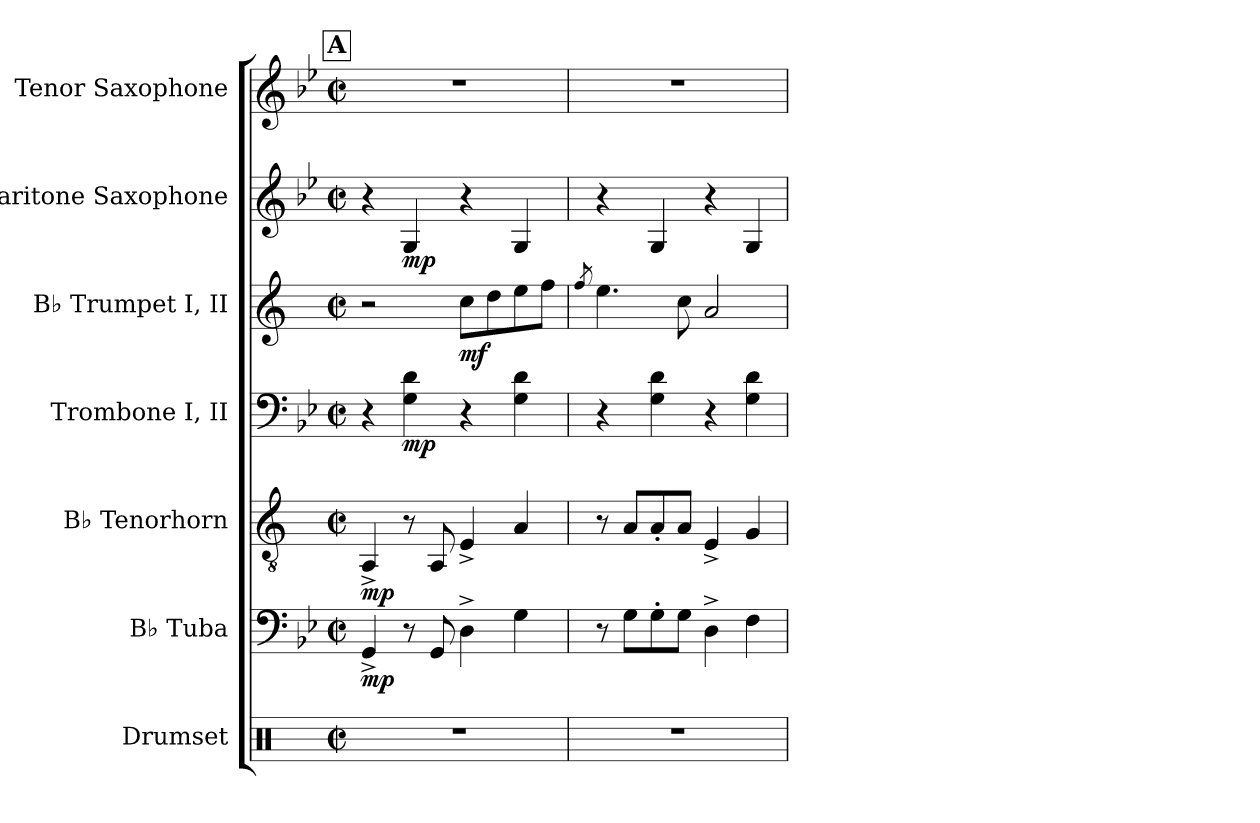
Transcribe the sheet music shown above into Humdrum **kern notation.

**kern	**kern	**dynam	**kern	**dynam	**kern	**dynam	**kern	**dynam	**kern	**dynam	**kern
*part7	*part6	*part6	*part5	*part5	*part4	*part4	*part3	*part3	*part2	*part2	*part1
*staff7	*staff6	*staff6	*staff5	*staff5	*staff4	*staff4	*staff3	*staff3	*staff2	*staff2	*staff1
*I"Drumset	*I"B♭ Tuba	*	*I"B♭ Tenorhorn	*	*I"Trombone I, II	*	*I"B♭ Trumpet I, II	*	*I"Baritone Saxophone	*	*I"Tenor Saxophone
*I'D. Set	*I'B♭ Tba.	*	*I'B♭ Tenh.	*	*I'Tbn. I, II	*	*I'B♭ Tpt. I, II	*	*I'Bar. Sax.	*	*I'T. Sax.
*clefX	*clefF4	*	*clefGv2	*	*clefF4	*	*clefG2	*	*clefG2	*	*clefG2
*	*	*	*ITrd1c2	*	*	*	*ITrd1c2	*	*ITrd12c21	*	*ITrd8c14
*k[]	*k[b-e-]	*	*k[b-e-]	*	*k[b-e-]	*	*k[b-e-]	*	*k[b-e-]	*	*k[b-e-]
*M2/2	*M2/2	*	*M2/2	*	*M2/2	*	*M2/2	*	*M2/2	*	*M2/2
*met(c|)	*met(c|)	*	*met(c|)	*	*met(c|)	*	*met(c|)	*	*met(c|)	*	*met(c|)
!!LO:REH:place=s1:a:B:fs=14:t=A
=9	=9	=9	=9	=9	=9	=9	=9	=9	=9	=9	=9
!	!	!LO:DY:b	!	!LO:DY:b	!	!	!	!	!	!	!
1r	4GG^	mp	4GG^	mp	4r	.	2r	.	4r	.	1r
!	!	!	!	!	!	!LO:DY:b	!	!	!	!LO:DY:b	!
.	8r	.	8r	.	4G 4d	mp	.	.	4GG	mp	.
.	8GG	.	8GG	.	.	.	.	.	.	.	.
!	!	!	!	!	!	!	!	!LO:DY:b	!	!	!
.	4D^	.	4D^	.	4r	.	8b-L	mf	4r	.	.
.	.	.	.	.	.	.	8cc	.	.	.	.
.	4G	.	4G	.	4G 4d	.	8dd	.	4GG	.	.
.	.	.	.	.	.	.	8ee-J	.	.	.	.
=10	=10	=10	=10	=10	=10	=10	=10	=10	=10	=10	=10
.	.	.	.	.	.	.	8qee-	.	.	.	.
1r	8r	.	8r	.	4r	.	4.dd	.	4r	.	1r
.	8GL	.	8GL	.	.	.	.	.	.	.	.
.	8G'	.	8G'	.	4G 4d	.	.	.	4GG	.	.
.	8GJ	.	8GJ	.	.	.	8b-	.	.	.	.
.	4D^	.	4D^	.	4r	.	2g	.	4r	.	.
.	4F	.	4F	.	4G 4d	.	.	.	4GG	.	.
=	=	=	=	=	=	=	=	=	=	=	=
*-	*-	*-	*-	*-	*-	*-	*-	*-	*-	*-	*-
